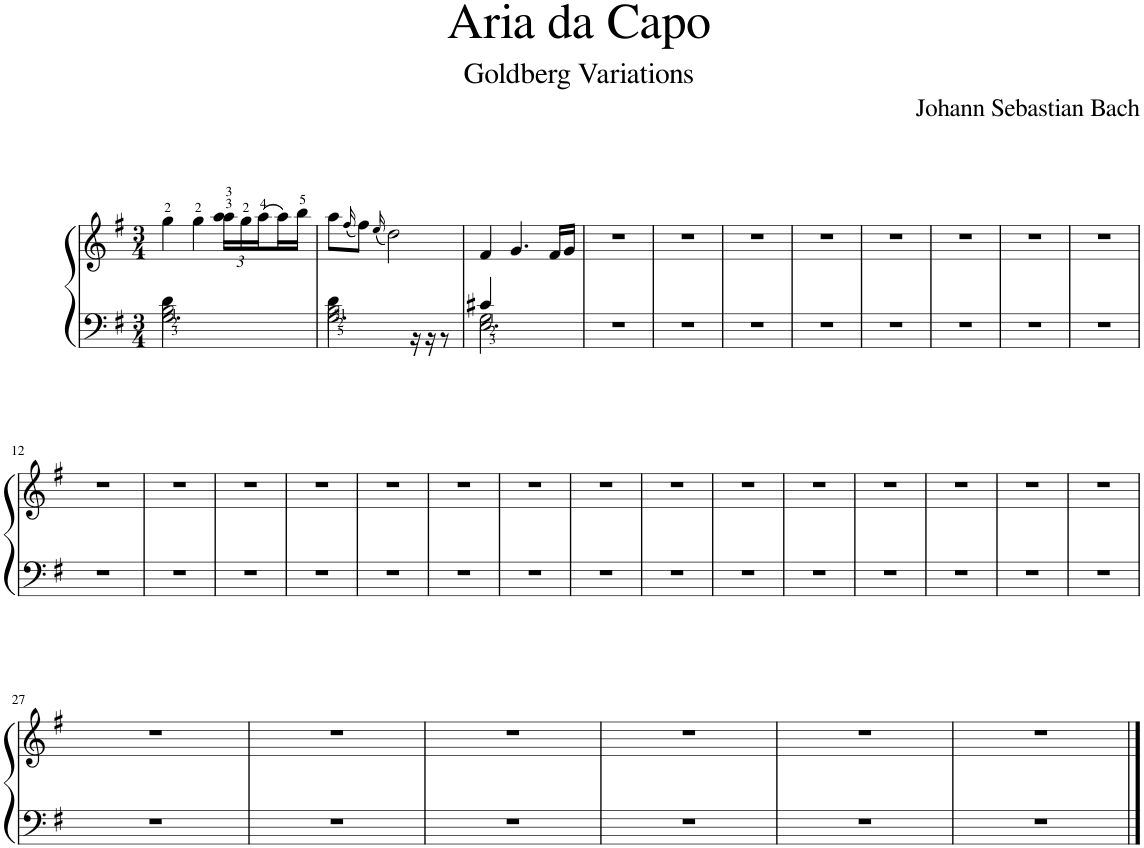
**kern	**kern
*part1	*part1
*staff2	*staff1
*I"Piano	*
*clefF4	*clefG2
*k[f#]	*k[f#]
*M3/4	*M3/4
=1	=1
*^	*
*	*^	*
2.G\	2B\	4d\	4gg\
.	.	2ryy	4gg\
*	*	*	*Xbrackettup
.	4ryy	.	24aa\ 24aa\LL
.	.	.	24gg\
.	.	.	(24aa\
.	.	.	16aa\)
.	.	.	16bb\JJ
=2	=2	=2	=2
2.G\	2B\	4d\	8aa\L
.	.	.	(16qff#/
.	.	.	8ff#\J)
.	.	.	(16qee/
.	.	2ryy	2dd\)
.	16r	.	.
.	16r	.	.
.	8r	.	.
=3	=3	=3	=3
2.E\	2G\	4c#X\	4f#/
.	.	2ryy	4.g/
.	4ryy	.	.
.	.	.	16f#/LL
.	.	.	16g/JJ
*v	*v	*v	*
=4	=4
2.r	2.r
=5	=5
2.r	2.r
=6	=6
2.r	2.r
=7	=7
2.r	2.r
=8	=8
2.r	2.r
=9	=9
2.r	2.r
=10	=10
2.r	2.r
=11	=11
2.r	2.r
!!LO:LB:g=z
=12	=12
2.r	2.r
=13	=13
2.r	2.r
=14	=14
2.r	2.r
=15	=15
2.r	2.r
=16	=16
2.r	2.r
=17	=17
2.r	2.r
=18	=18
2.r	2.r
=19	=19
2.r	2.r
=20	=20
2.r	2.r
=21	=21
2.r	2.r
=22	=22
2.r	2.r
=23	=23
2.r	2.r
=24	=24
2.r	2.r
=25	=25
2.r	2.r
=26	=26
2.r	2.r
!!LO:LB:g=z
=27	=27
2.r	2.r
=28	=28
2.r	2.r
=29	=29
2.r	2.r
=30	=30
2.r	2.r
=31	=31
2.r	2.r
=32	=32
2.r	2.r
==	==
*-	*-
